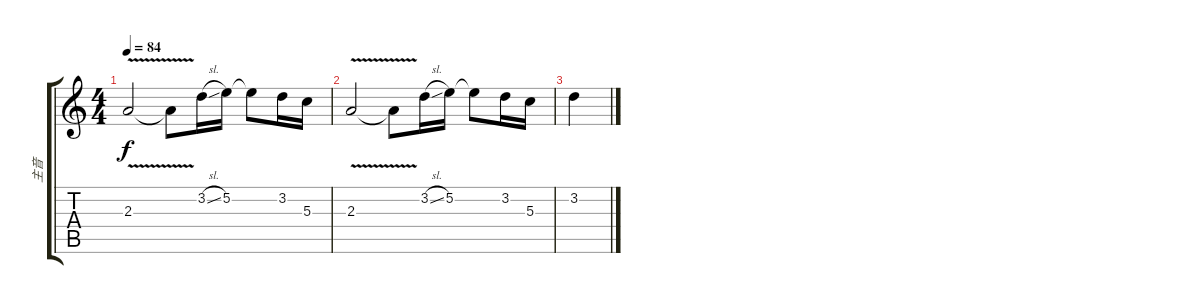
\track ("主音" "主音") {instrument distortionguitar}
\staff {score tabs}
\tuning (E4 B3 G3 D3 A2 E2) {hide}
\ts (4 4)
\tempo 84
\clef g2
\ks c
2.3{v}.2{dy f} 2.3{t}.8 3.2{sl}.16 5.2.16 5.2{t}.8 3.2.16 5.3.16 |
2.3{v}.2 2.3{t}.8 3.2{sl}.16 5.2.16 5.2{t}.8 3.2.16 5.3.16 |
3.2.4
